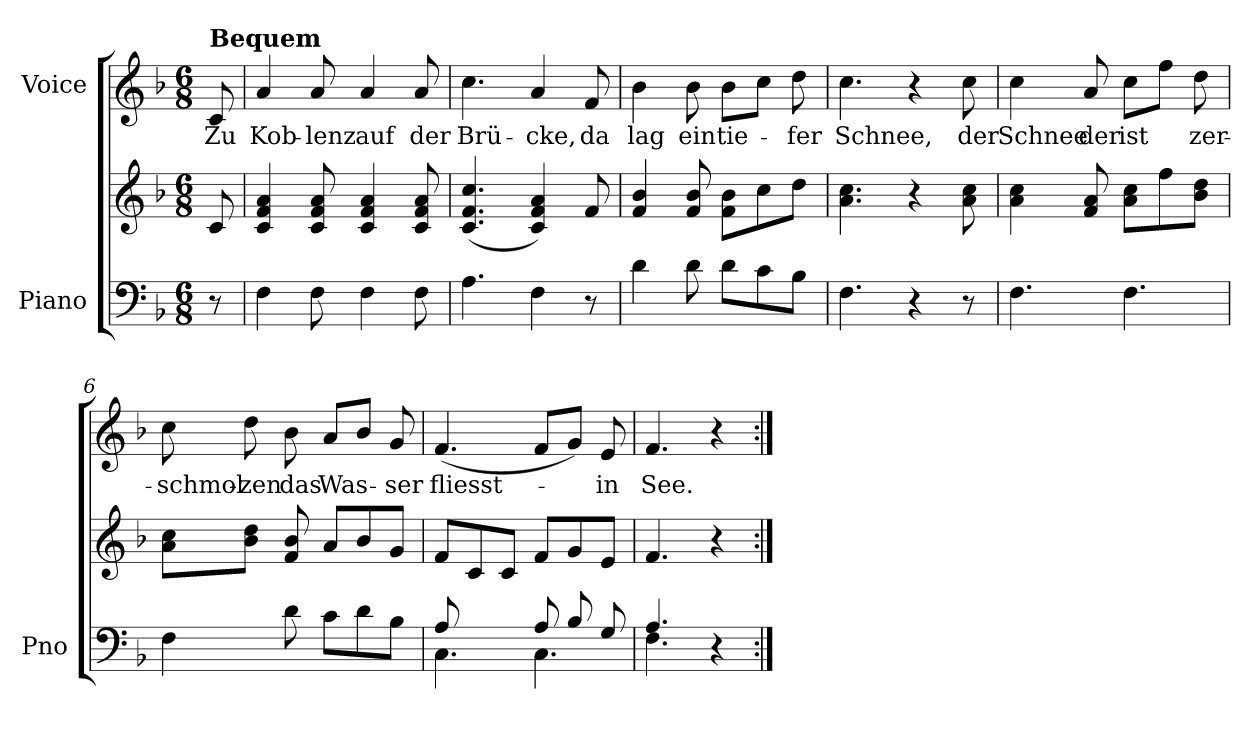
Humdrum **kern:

**kern	**kern	**kern	**text
*part2	*part2	*part1	*part1
*staff3	*staff2	*staff1	*staff1
*I"Piano	*	*I"Voice	*
*I'Pno	*	*	*
*clefF4	*clefG2	*clefG2	*
*k[b-]	*k[b-]	*k[b-]	*
*M6/8	*M6/8	*M6/8	*
=	=	=	=
!	!	!LO:TX:a:B:t=Bequem	!
!	!	!	!LO:LY:b
8r	8c/	8c/	Zu
=1	=1	=1	=1
!	!	!	!LO:LY:b
4F\	4c/ 4f/ 4a/	4a/	Kob-
!	!	!	!LO:LY:b
8F\	8c/ 8f/ 8a/	8a/	-lenz
!	!	!	!LO:LY:b
4F\	4c/ 4f/ 4a/	4a/	auf
!	!	!	!LO:LY:b
8F\	8c/ 8f/ 8a/	8a/	der
=2	=2	=2	=2
!	!	!	!LO:LY:b
4.A\	(4.c/ 4.f/ 4.cc/	4.cc\	Brü-
!	!	!	!LO:LY:b
4F\	4c/ 4f/ 4a/)	4a/	-cke,
!	!	!	!LO:LY:b
8r	8f/	8f/	da
=3	=3	=3	=3
!	!	!	!LO:LY:b
4d\	4f/ 4b-/	4b-\	lag
!	!	!	!LO:LY:b
8d\	8f/ 8b-/	8b-\	ein
!	!	!	!LO:LY:b
8d\L	8f\ 8b-\L	8b-\L	tie-
8c\	8cc\	8cc\J	.
!	!	!	!LO:LY:b
8B-\J	8dd\J	8dd\	-fer
=4	=4	=4	=4
!	!	!	!LO:LY:b
4.F\	4.a\ 4.cc\	4.cc\	Schnee,
4r	4r	4r	.
!	!	!	!LO:LY:b
8r	8a\ 8cc\	8cc\	der
!!LO:LB:g=z
=5	=5	=5	=5
!	!	!	!LO:LY:b
4.F\	4a\ 4cc\	4cc\	Schnee
!	!	!	!LO:LY:b
.	8f/ 8a/	8a/	der
!	!	!	!LO:LY:b
4.F\	8a\ 8cc\L	8cc\L	ist
.	8ff\	8ff\J	.
!	!	!	!LO:LY:b
.	8b-\ 8dd\J	8dd\	zer-
=6	=6	=6	=6
!	!	!	!LO:LY:b
4F\	8a\ 8cc\L	8cc\	-schmol-
!	!	!	!LO:LY:b
.	8b-\ 8dd\J	8dd\	-zen
!	!	!	!LO:LY:b
8d\	8f/ 8b-/	8b-\	das
!	!	!	!LO:LY:b
8c\L	8a/L	8a/L	Was-
8d\	8b-/	8b-/J	.
!	!	!	!LO:LY:b
8B-\J	8g/J	8g/	-ser
=7	=7	=7	=7
*^	*	*	*
!	!	!	!	!LO:LY:b
4.C\	8A/	8f/L	(>4.f/	fliesst-
.	8ryy	8c/	.	.
.	8ryy	8c/J	.	.
4.C\	8A/	8f/L	8f/L	.
.	8B-/	8g/	8g/J)	.
!	!	!	!	!LO:LY:b
.	8G/	8e/J	8e/	-in
=8	=8	=8	=8	=8
!	!	!	!	!LO:LY:b
4.F\	4.A/	4.f/	4.f/	See.
4r	4rBByy	4r	4r	.
*v	*v	*	*	*
=:|!	=:|!	=:|!	=:|!
*-	*-	*-	*-
